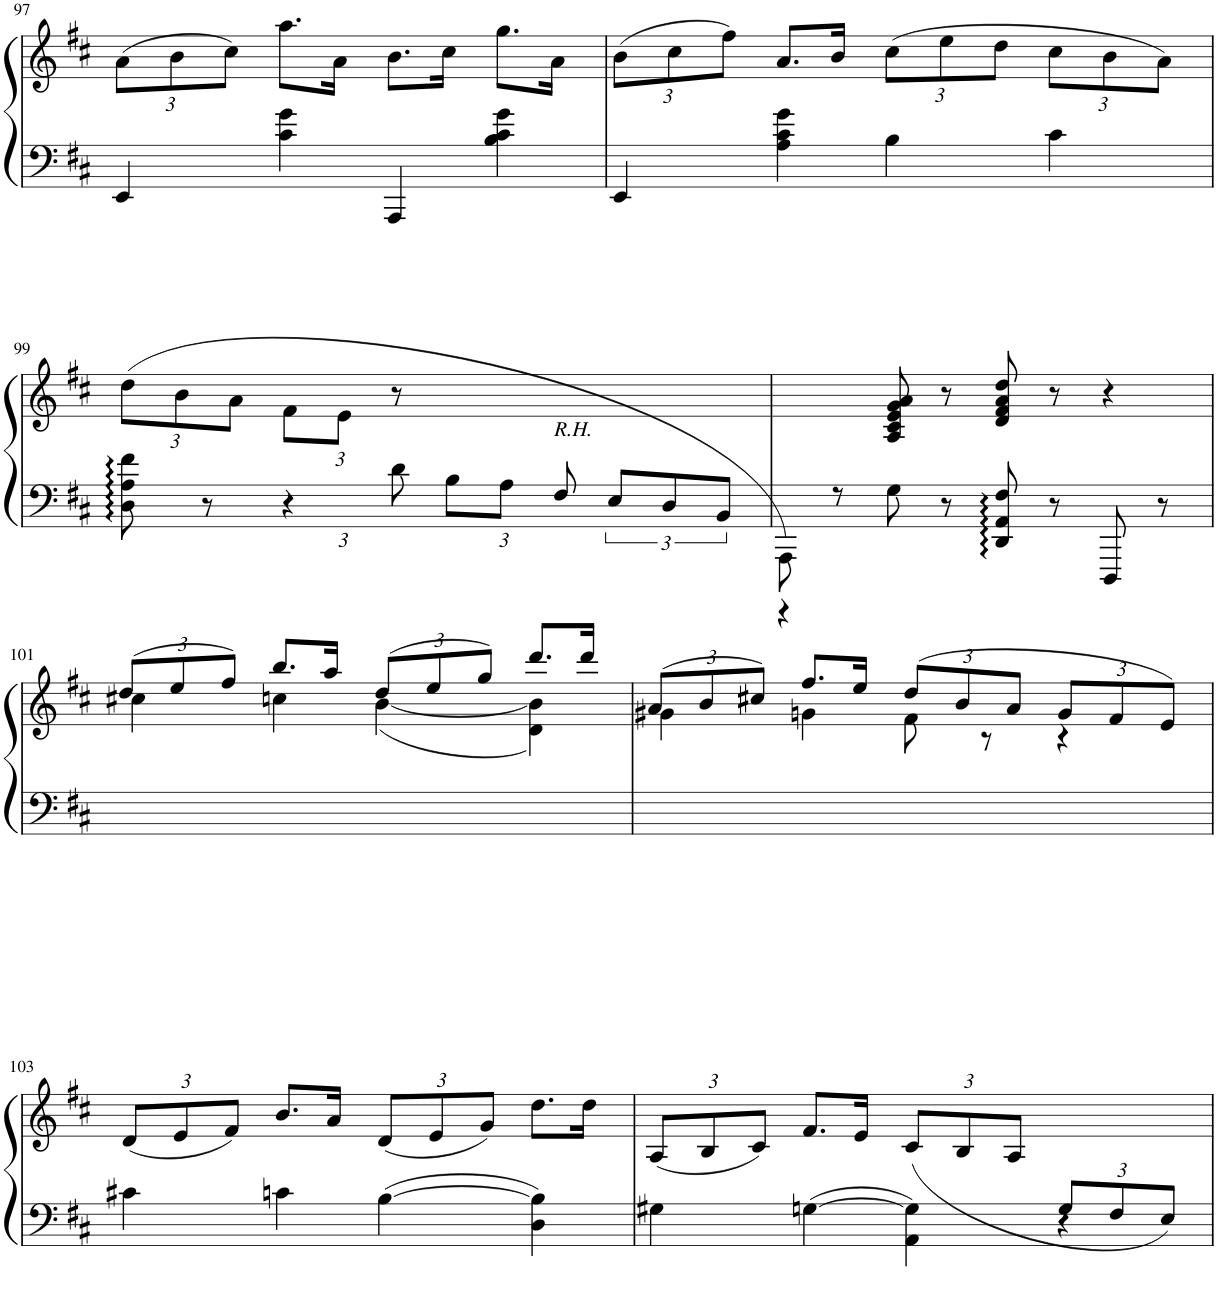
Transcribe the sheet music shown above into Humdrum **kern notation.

**kern	**kern
*part1	*part1
*staff2	*staff1
*I"Piano	*
*I'Pno.	*
!!LO:PB:g=z
*clefF4	*clefG2
*k[f#c#]	*k[f#c#]
*M2/2	*M2/2
*met(c|)	*met(c|)
*	*Xbrackettup
=97	=97
4EE/	(12a\L
.	12b\
.	12cc#\J)
4c#\ 4g\	8.aa\L
.	16a\Jk
4AAA/	8.b\L
.	16cc#\Jk
4B\ 4c#\ 4g\	8.gg\L
.	16a\Jk
=98	=98
4EE/	(12b\L
.	12cc#\
.	12ff#\J)
4A\ 4c#\ 4g\	8.a/L
.	16b/Jk
4B\	(12cc#\L
.	12ee\
.	12dd\J
4c#\	12cc#\L
.	12b\
.	12a\J)
!!LO:LB:g=z
=99	=99
8D\ 8A\ 8f#\	(12dd\L
.	12b\
8r	.
.	12a\J
*Xbrackettup	*
6r	12f#\L
.	12e\J
12d\	12r
12B\L	2ryy
12A\J	.
!LO:TX:a:i:t=R.H.	!
12F#/	.
*brackettup	*
12E/L	.
12D/	.
12BB/J	.
=100	=100
*^	*
8AAA\)	4r	4ryy
8r	.	.
8G\	2.ryy	8A/ 8c#/ 8e/ 8g/ 8a/
8r	.	8r
8DD/ 8AA/ 8F#/	.	8d/ 8f#/ 8a/ 8dd/
8r	.	8r
8DDD/	.	4r
8r	.	.
*v	*v	*
!!LO:LB:g=z
=101	=101
*	*^
1ryy	(12dd/L	4cc#X\
.	12ee/	.
.	12ff#/J)	.
.	8.bb/L	4ccn\
.	16aa/Jk	.
.	(12dd/L	([4b\
.	12ee/	.
.	12gg/J)	.
.	8.ddd/L	4d\ 4b\])
.	16ddd/Jk	.
=102	=102	=102
1ryy	(12a/L	4g#X\
.	12b/	.
.	12cc#X/J)	.
.	8.ff#/L	4gn\
.	16ee/Jk	.
.	(12dd/L	8f#\
.	12b/	.
.	.	8r
.	12a/J	.
.	12g/L	4r
.	12f#/	.
.	12e/J)	.
*	*v	*v
!!LO:LB:g=z
=103	=103
4c#X\	(12d/L
.	12e/
.	12f#/J)
4cn\	8.b/L
.	16a/Jk
[4B\	(12d/L
.	12e/
.	12g/J)
4D\ 4B\]	8.dd\L
.	16dd\Jk
=104	=104
*^	*
2.ryy	4G#X\	(12A/L
.	.	12B/
.	.	12c#/J)
.	[4Gn\	8.f#/L
.	.	16e/Jk
.	4AA\ 4G\]	(12c#/L
.	.	12B/
.	.	12A/J
*Xbrackettup	*	*
12G/L	4r	4ryy
12F#/	.	.
12E/J)	.	.
*v	*v	*
=	=
*-	*-
